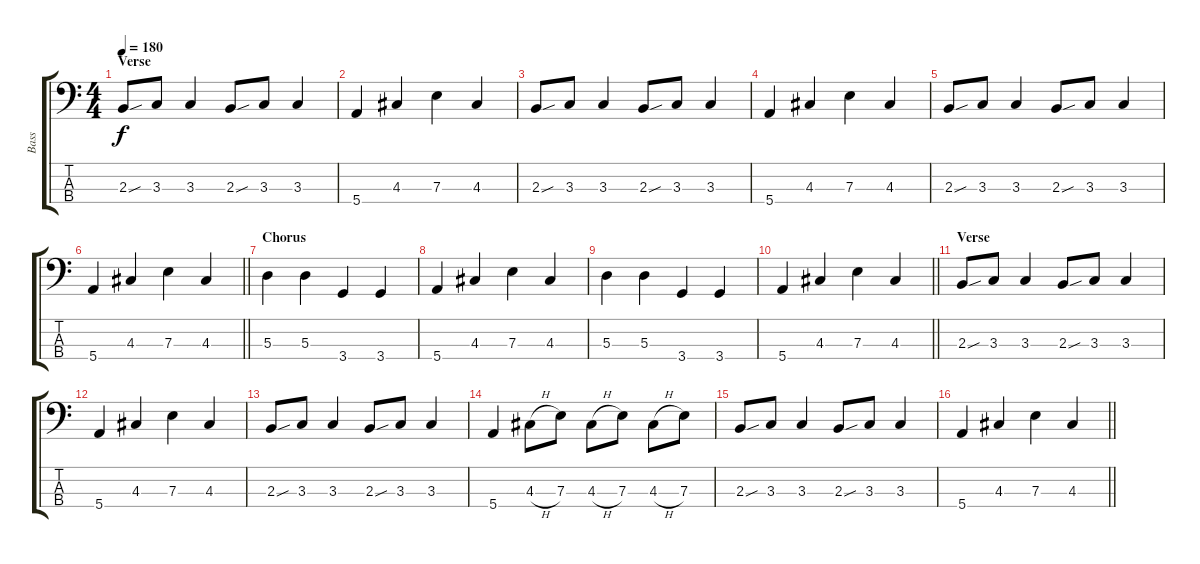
\track ("Bass" "Bass") {instrument electricbassfinger}
\staff {score tabs}
\tuning (G2 D2 A1 E1) {hide}
\ts (4 4)
\section ("" "Verse")
\tempo 180
\clef f4
\ks c
2.3{sou}.8{dy f instrument electricbassfinger} 3.3.8 3.3.4 2.3{sou}.8 3.3.8 3.3.4 |
5.4.4 4.3.4 7.3.4 4.3.4 |
2.3{sou}.8 3.3.8 3.3.4 2.3{sou}.8 3.3.8 3.3.4 |
5.4.4 4.3.4 7.3.4 4.3.4 |
2.3{sou}.8 3.3.8 3.3.4 2.3{sou}.8 3.3.8 3.3.4 |
\barLineRight lightlight
5.4.4 4.3.4 7.3.4 4.3.4 |
\section ("" "Chorus")
5.3.4 5.3.4 3.4.4 3.4.4 |
5.4.4 4.3.4 7.3.4 4.3.4 |
5.3.4 5.3.4 3.4.4 3.4.4 |
\barLineRight lightlight
5.4.4 4.3.4 7.3.4 4.3.4 |
\section ("" "Verse")
2.3{sou}.8 3.3.8 3.3.4 2.3{sou}.8 3.3.8 3.3.4 |
5.4.4 4.3.4 7.3.4 4.3.4 |
2.3{sou}.8 3.3.8 3.3.4 2.3{sou}.8 3.3.8 3.3.4 |
5.4.4 4.3{h}.8 7.3.8 4.3{h}.8 7.3.8 4.3{h}.8 7.3.8 |
2.3{sou}.8 3.3.8 3.3.4 2.3{sou}.8 3.3.8 3.3.4 |
\barLineRight lightlight
5.4.4 4.3.4 7.3.4 4.3.4
